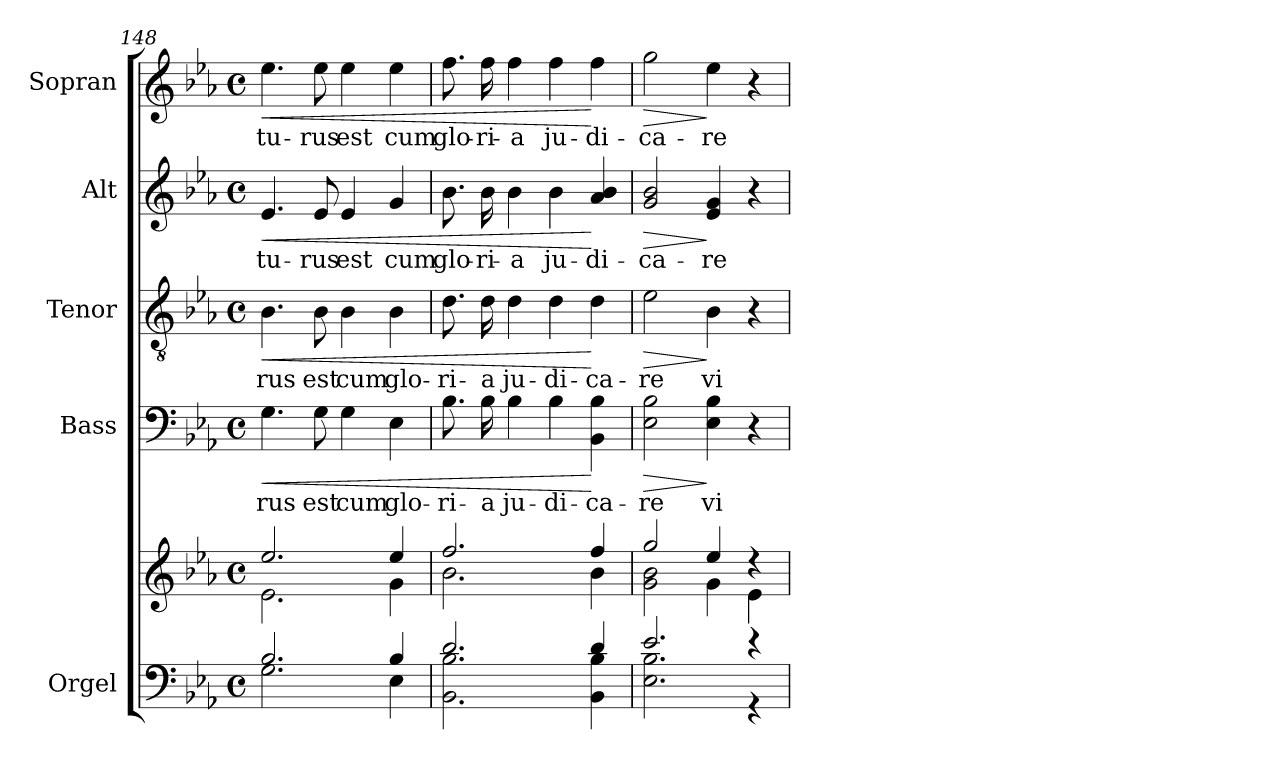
**kern	**kern	**kern	**text	**dynam	**kern	**text	**dynam	**kern	**text	**dynam	**kern	**text	**dynam
*part5	*part5	*part4	*part4	*part4	*part3	*part3	*part3	*part2	*part2	*part2	*part1	*part1	*part1
*staff6	*staff5	*staff4	*staff4	*staff4	*staff3	*staff3	*staff3	*staff2	*staff2	*staff2	*staff1	*staff1	*staff1
*I"Orgel	*	*I"Bass	*	*	*I"Tenor	*	*	*I"Alt	*	*	*I"Sopran	*	*
*I'Org.	*	*I'B.	*	*	*I'T.	*	*	*I'A.	*	*	*I'S.	*	*
*clefF4	*clefG2	*clefF4	*	*	*clefGv2	*	*	*clefG2	*	*	*clefG2	*	*
*k[b-e-a-]	*k[b-e-a-]	*k[b-e-a-]	*	*	*k[b-e-a-]	*	*	*k[b-e-a-]	*	*	*k[b-e-a-]	*	*
*E-:	*E-:	*E-:	*	*	*E-:	*	*	*E-:	*	*	*E-:	*	*
*M4/4	*M4/4	*M4/4	*	*	*M4/4	*	*	*M4/4	*	*	*M4/4	*	*
*met(c)	*met(c)	*met(c)	*	*	*met(c)	*	*	*met(c)	*	*	*met(c)	*	*
=148	=148	=148	=148	=148	=148	=148	=148	=148	=148	=148	=148	=148	=148
*^	*^	*	*	*	*	*	*	*	*	*	*	*	*
!	!	!	!	!	!LO:LY:b	!LO:HP:b	!	!LO:LY:b	!LO:HP:b	!	!LO:LY:b	!LO:HP:b	!	!LO:LY:b	!LO:HP:b
2.B-/	2.G\	2.ee-/	2.e-\	4.G\	-rus	<	4.B-\	-rus	<	4.e-/	-tu-	<	4.ee-\	-tu-	<
!	!	!	!	!	!LO:LY:b	!	!	!LO:LY:b	!	!	!LO:LY:b	!	!	!LO:LY:b	!
.	.	.	.	8G\	est	.	8B-\	est	.	8e-/	-rus	.	8ee-\	-rus	.
!	!	!	!	!	!LO:LY:b	!	!	!LO:LY:b	!	!	!LO:LY:b	!	!	!LO:LY:b	!
.	.	.	.	4G\	cum	.	4B-\	cum	.	4e-/	est	.	4ee-\	est	.
!	!	!	!	!	!LO:LY:b	!	!	!LO:LY:b	!	!	!LO:LY:b	!	!	!LO:LY:b	!
4B-/	4E-\	4ee-/	4g\	4E-\	glo-	.	4B-\	glo-	.	4g/	cum	.	4ee-\	cum	.
=149	=149	=149	=149	=149	=149	=149	=149	=149	=149	=149	=149	=149	=149	=149	=149
!	!	!	!	!	!LO:LY:b	!	!	!LO:LY:b	!	!	!LO:LY:b	!	!	!LO:LY:b	!
2.d/	2.BB-\ 2.B-\	2.ff/	2.b-\	8.B-\	-ri-	.	8.d\	-ri-	.	8.b-\	glo-	.	8.ff\	glo-	.
!	!	!	!	!	!LO:LY:b	!	!	!LO:LY:b	!	!	!LO:LY:b	!	!	!LO:LY:b	!
.	.	.	.	16B-\	-a	.	16d\	-a	.	16b-\	-ri-	.	16ff\	-ri-	.
!	!	!	!	!	!LO:LY:b	!	!	!LO:LY:b	!	!	!LO:LY:b	!	!	!LO:LY:b	!
.	.	.	.	4B-\	ju-	.	4d\	ju-	.	4b-\	-a	.	4ff\	-a	.
!	!	!	!	!	!LO:LY:b	!	!	!LO:LY:b	!	!	!LO:LY:b	!	!	!LO:LY:b	!
.	.	.	.	4B-\	-di-	.	4d\	-di-	.	4b-\	ju-	.	4ff\	ju-	.
!	!	!	!	!	!LO:LY:b	!	!	!LO:LY:b	!	!	!LO:LY:b	!	!	!LO:LY:b	!
4d/	4BB-\ 4B-\	4ff/	4b-\	4BB-\ 4B-\	-ca-	[	4d\	-ca-	[	4a-/ 4b-/	-di-	[	4ff\	-di-	[
=150	=150	=150	=150	=150	=150	=150	=150	=150	=150	=150	=150	=150	=150	=150	=150
!	!	!	!	!	!LO:LY:b	!LO:HP:b	!	!LO:LY:b	!LO:HP:b	!	!LO:LY:b	!LO:HP:b	!	!LO:LY:b	!LO:HP:b
2.e-/	2.E-\ 2.B-\	2gg/	2g\ 2b-\	2E-\ 2B-\	-re	>	2e-\	-re	>	2g/ 2b-/	-ca-	>	2gg\	-ca-	>
!	!	!	!	!	!LO:LY:b	!	!	!LO:LY:b	!	!	!LO:LY:b	!	!	!LO:LY:b	!
.	.	4ee-/	4g\	4E-\ 4B-\	vi-	]	4B-\	vi-	]	4e-/ 4g/	-re	]	4ee-\	-re	]
4r	4r	4rdd	4e-\	4r	.	.	4r	.	.	4r	.	.	4r	.	.
*v	*v	*	*	*	*	*	*	*	*	*	*	*	*	*	*
*	*v	*v	*	*	*	*	*	*	*	*	*	*	*	*
=	=	=	=	=	=	=	=	=	=	=	=	=	=
*-	*-	*-	*-	*-	*-	*-	*-	*-	*-	*-	*-	*-	*-
